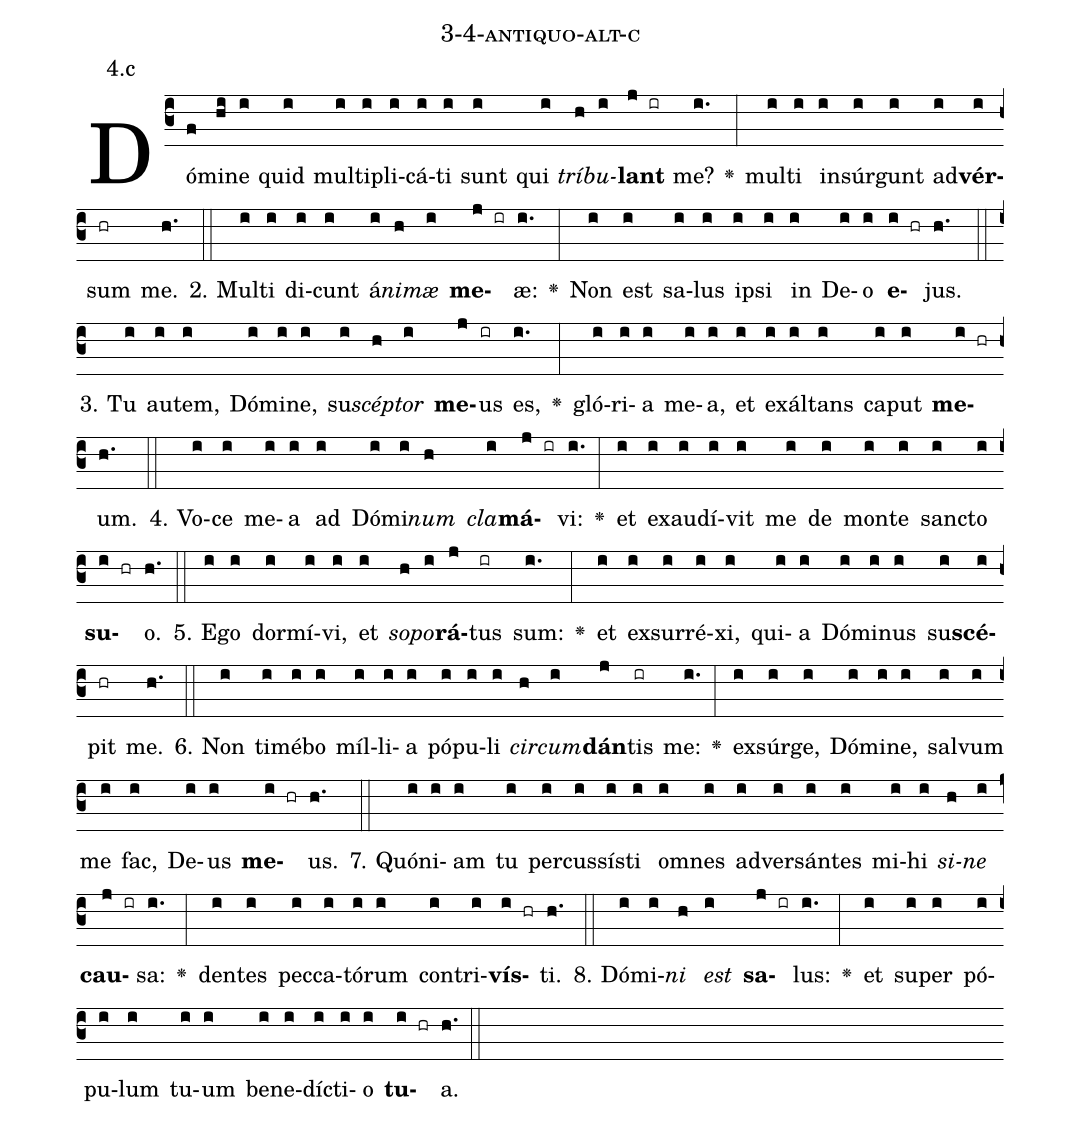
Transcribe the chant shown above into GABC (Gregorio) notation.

name: 3-4-antiquo-alt-c;
annotation: 4.c;
%%
(c3)Dó(f)mi(hi)ne(i) quid(i) mul(i)ti(i)pli(i)cá(i)ti(i) sunt(i) qui(i) <i>trí</i>(h)<i>bu</i>(i)<b>lant</b>(j ir) me?(i.) <v>\greheightstar</v>(:) mul(i)ti(i) in(i)súr(i)gunt(i) ad(i)<b>vér</b>(i)sum(hr) me.(h.) (::)
2. Mul(i)ti(i) di(i)cunt(i) á(i)<i>ni</i>(h)<i>mæ</i>(i) <b>me</b>(j ir)æ:(i.) <v>\greheightstar</v>(:) Non(i) est(i) sa(i)lus(i) ip(i)si(i) in(i) De(i)o(i) <b>e</b>(i hr)jus.(h.) (::)
3. Tu(i) au(i)tem,(i) Dó(i)mi(i)ne,(i) su(i)<i>scép</i>(h)<i>tor</i>(i) <b>me</b>(j)us(ir) es,(i.) <v>\greheightstar</v>(:) gló(i)ri(i)a(i) me(i)a,(i) et(i) ex(i)ál(i)tans(i) ca(i)put(i) <b>me</b>(i hr)um.(h.) (::)
4. Vo(i)ce(i) me(i)a(i) ad(i) Dó(i)mi(i)<i>num</i>(h) <i>cla</i>(i)<b>má</b>(j ir)vi:(i.) <v>\greheightstar</v>(:) et(i) ex(i)au(i)dí(i)vit(i) me(i) de(i) mon(i)te(i) sanc(i)to(i) <b>su</b>(i hr)o.(h.) (::)
5. E(i)go(i) dor(i)mí(i)vi,(i) et(i) <i>so</i>(h)<i>po</i>(i)<b>rá</b>(j)tus(ir) sum:(i.) <v>\greheightstar</v>(:) et(i) ex(i)sur(i)ré(i)xi,(i) qui(i)a(i) Dó(i)mi(i)nus(i) su(i)<b>scé</b>(i)pit(hr) me.(h.) (::)
6. Non(i) ti(i)mé(i)bo(i) míl(i)li(i)a(i) pó(i)pu(i)li(i) <i>cir</i>(h)<i>cum</i>(i)<b>dán</b>(j)tis(ir) me:(i.) <v>\greheightstar</v>(:) ex(i)súr(i)ge,(i) Dó(i)mi(i)ne,(i) sal(i)vum(i) me(i) fac,(i) De(i)us(i) <b>me</b>(i hr)us.(h.) (::)
7. Quón(i)i(i)am(i) tu(i) per(i)cus(i)sís(i)ti(i) om(i)nes(i) ad(i)ver(i)sán(i)tes(i) mi(i)hi(i) <i>si</i>(h)<i>ne</i>(i) <b>cau</b>(j ir)sa:(i.) <v>\greheightstar</v>(:) den(i)tes(i) pec(i)ca(i)tó(i)rum(i) con(i)tri(i)<b>vís</b>(i hr)ti.(h.) (::)
8. Dó(i)mi(i)<i>ni</i>(h) <i>est</i>(i) <b>sa</b>(j ir)lus:(i.) <v>\greheightstar</v>(:) et(i) su(i)per(i) pó(i)pu(i)lum(i) tu(i)um(i) be(i)ne(i)díc(i)ti(i)o(i) <b>tu</b>(i hr)a.(h.) (::)
